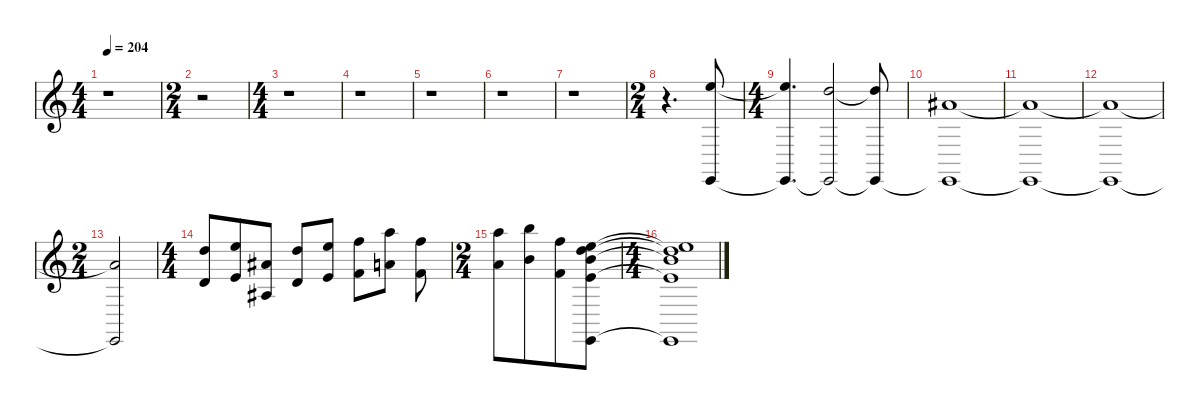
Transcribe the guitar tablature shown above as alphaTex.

\defaultSystemsLayout 4
\hideDynamics
\bracketExtendMode nobrackets
\singleTrackTrackNamePolicy hidden
\multiTrackTrackNamePolicy hidden
\firstSystemTrackNameMode fullname
\firstSystemTrackNameOrientation horizontal
\otherSystemsTrackNameOrientation horizontal
\track ("Organs" "org.") {instrument rockorgan}
\staff {score}
\tuning (E4 B3 G3 D3 A2 E2 B1)
\ts (4 4)
\beaming (8 2 2 2 2)
\tempo 204
\clef g2
\ks c
r.1{dy f instrument rockorgan beam Down} |
\ts (2 4)
\beaming (8 2 2)
r.2{beam Down} |
\ts (4 4)
\beaming (8 2 2 2 2)
r.1{beam Down} |
r.1{beam Down} |
r.1{beam Down} |
r.1{beam Down} |
\beaming (8 3 2 2 1)
r.1{beam Down} |
\ts (2 4)
\beaming (8 4)
r.4{d beam Down} (12.1 0.6).8{beam Up} |
\ts (4 4)
\beaming (8 3 2 2 1)
(12.1{t} 0.6{t}).4{d beam Up} (10.1 0.6{t}).2{dy mf beam Up} (10.1{t} 0.6{t}).8{dy f beam Up} |
\beaming (8 2 2 2 2)
(11.2{acc #} 0.6{t}).1{dy mf beam Up} |
(11.2{t acc #} 0.6{t}).1{dy f beam Up} |
(11.2{t acc #} 0.6{t}).1{beam Up} |
\ts (2 4)
\beaming (8 2 2)
(11.2{t acc #} 0.6{t}).2{beam Up} |
\ts (4 4)
\beaming (8 3 2 2 1)
(10.1 12.4).8{beam Up} (12.1 14.4).8{beam Up} (11.2{acc #} 13.5{acc #}).8{beam Up} (10.1 12.4).8{beam Up} (12.1 14.4).8{beam Up} (13.1 15.4).8{beam Down} (17.1 14.3).8{beam Down} (13.1 15.4).8{beam Down} |
\ts (2 4)
\beaming (8 4)
(17.1 14.3).8{beam Down} (19.1 16.3).8{beam Down} (13.1 15.4).8{beam Down} (12.1 15.2 16.3 14.4 0.6).8{beam Down} |
\ts (4 4)
\beaming (8 2 2 2 2)
(12.1{t} 15.2{t} 16.3{t} 14.4{t} 0.6{t}).1{beam Up}
